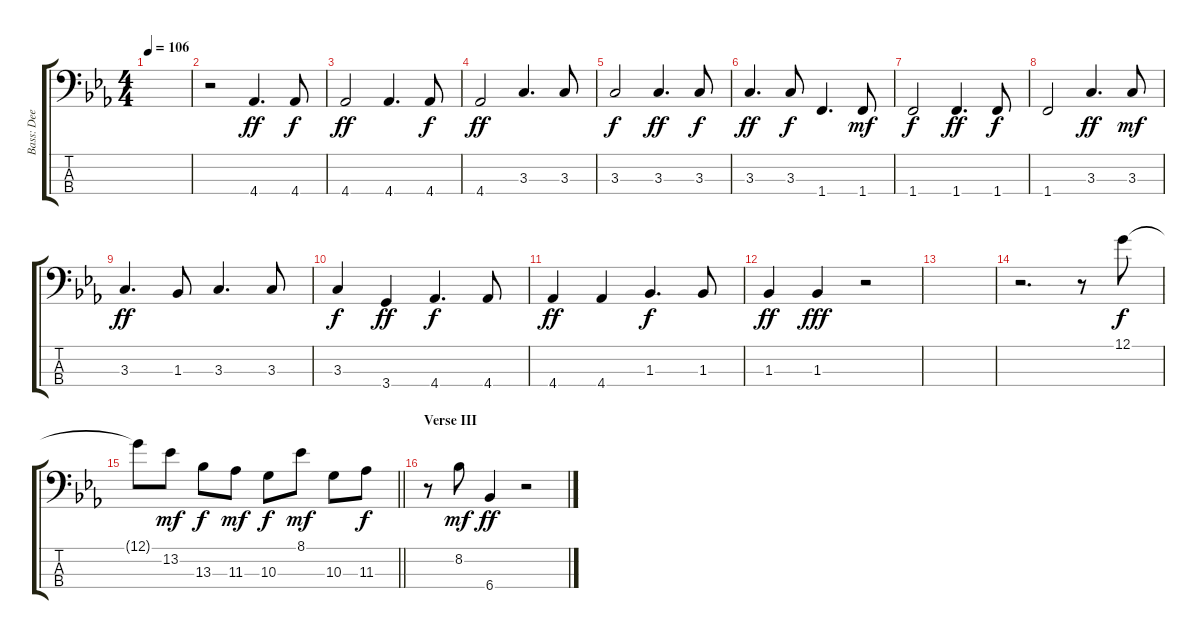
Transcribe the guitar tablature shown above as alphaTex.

\track ("Bass: Dee" "Bass: Dee") {instrument fretlessbass}
\staff {score tabs}
\tuning (G2 D2 A1 E1) {hide}
\ts (4 4)
\tempo 106
\clef f4
\ks eb
|
r.2 4.4.4{d dy ff} 4.4.8{dy f} |
4.4.2{dy ff} 4.4.4{d} 4.4.8{dy f} |
4.4.2{dy ff} 3.3.4{d} 3.3.8 |
3.3.2{dy f} 3.3.4{d dy ff} 3.3.8{dy f} |
3.3.4{d dy ff} 3.3.8{dy f} 1.4.4{d} 1.4.8{dy mf} |
1.4.2{dy f} 1.4.4{d dy ff} 1.4.8{dy f} |
1.4.2 3.3.4{d dy ff} 3.3.8{dy mf} |
3.3.4{d dy ff} 1.3.8 3.3.4{d} 3.3.8 |
3.3.4{dy f} 3.4.4{dy ff} 4.4.4{d dy f} 4.4.8 |
4.4.4{dy ff} 4.4.4 1.3.4{d dy f} 1.3.8 |
1.3.4{dy ff} 1.3.4{dy fff} r.2 |
|
r.2{d} r.8 12.1.8{dy f} |
\barLineRight lightlight
12.1{t}.8 13.2.8{dy mf} 13.3.8{dy f} 11.3.8{dy mf} 10.3.8{dy f} 8.1.8{dy mf} 10.3.8 11.3.8{dy f} |
\section ("" "Verse III")
r.8 8.2.8{dy mf} 6.4.4{dy ff} r.2
